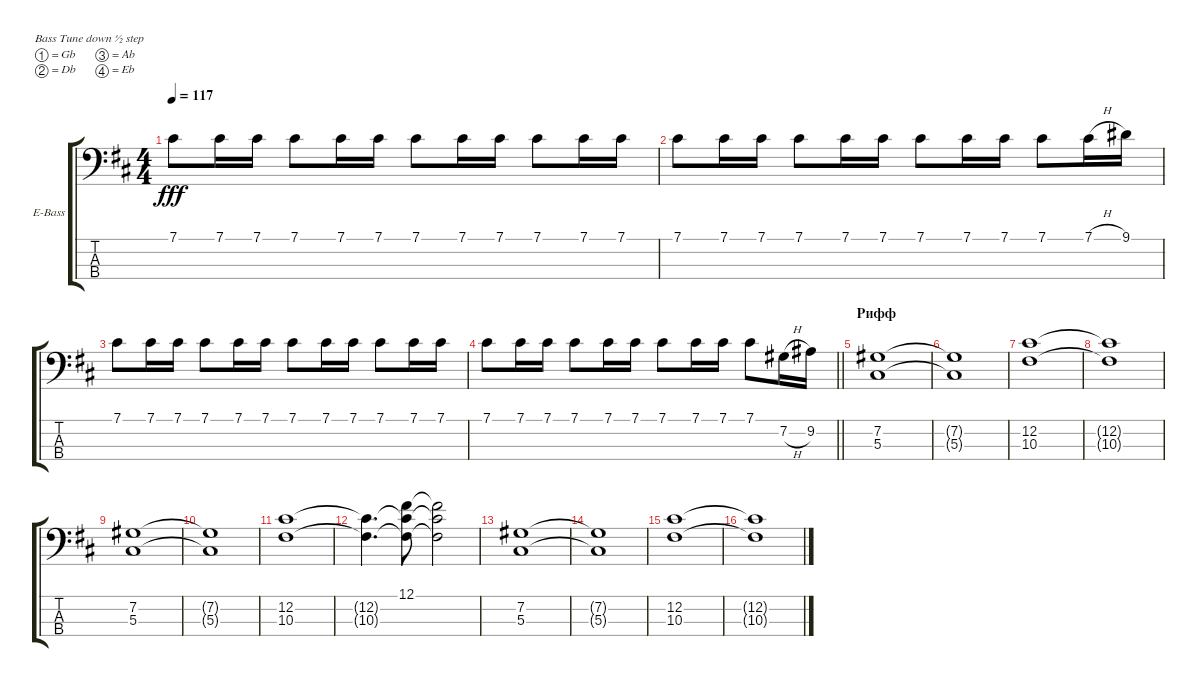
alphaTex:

\bracketExtendMode groupsimilarinstruments
\firstSystemTrackNameOrientation horizontal
\otherSystemsTrackNameOrientation horizontal
\track ("Бас" "E-Bass") {instrument electricbassfinger}
\staff {score tabs}
\tuning (Gb2 Db2 Ab1 Eb1)
\ts (4 4)
\tempo 117
\clef f4
\ks d
7.1.8{dy fff} 7.1.16 7.1.16 7.1.8 7.1.16 7.1.16 7.1.8 7.1.16 7.1.16 7.1.8 7.1.16 7.1.16 |
7.1.8 7.1.16 7.1.16 7.1.8 7.1.16 7.1.16 7.1.8 7.1.16 7.1.16 7.1.8 7.1{h}.16 9.1.16 |
7.1.8 7.1.16 7.1.16 7.1.8 7.1.16 7.1.16 7.1.8 7.1.16 7.1.16 7.1.8 7.1.16 7.1.16 |
\barLineRight lightlight
7.1.8 7.1.16 7.1.16 7.1.8 7.1.16 7.1.16 7.1.8 7.1.16 7.1.16 7.1.8 7.2{h}.16 9.2.16 |
\section ("" "Рифф")
(7.2 5.3).1 |
(7.2{t} 5.3{t}).1 |
(12.2 10.3).1 |
(12.2{t} 10.3{t}).1 |
(7.2 5.3).1 |
(7.2{t} 5.3{t}).1 |
(12.2 10.3).1 |
(12.2{t} 10.3{t}).4{d} (12.1 12.2{t} 10.3{t}).8 (12.1{t} 12.2{t} 10.3{t}).2 |
(7.2 5.3).1 |
(7.2{t} 5.3{t}).1 |
(12.2 10.3).1 |
(12.2{t} 10.3{t}).1
